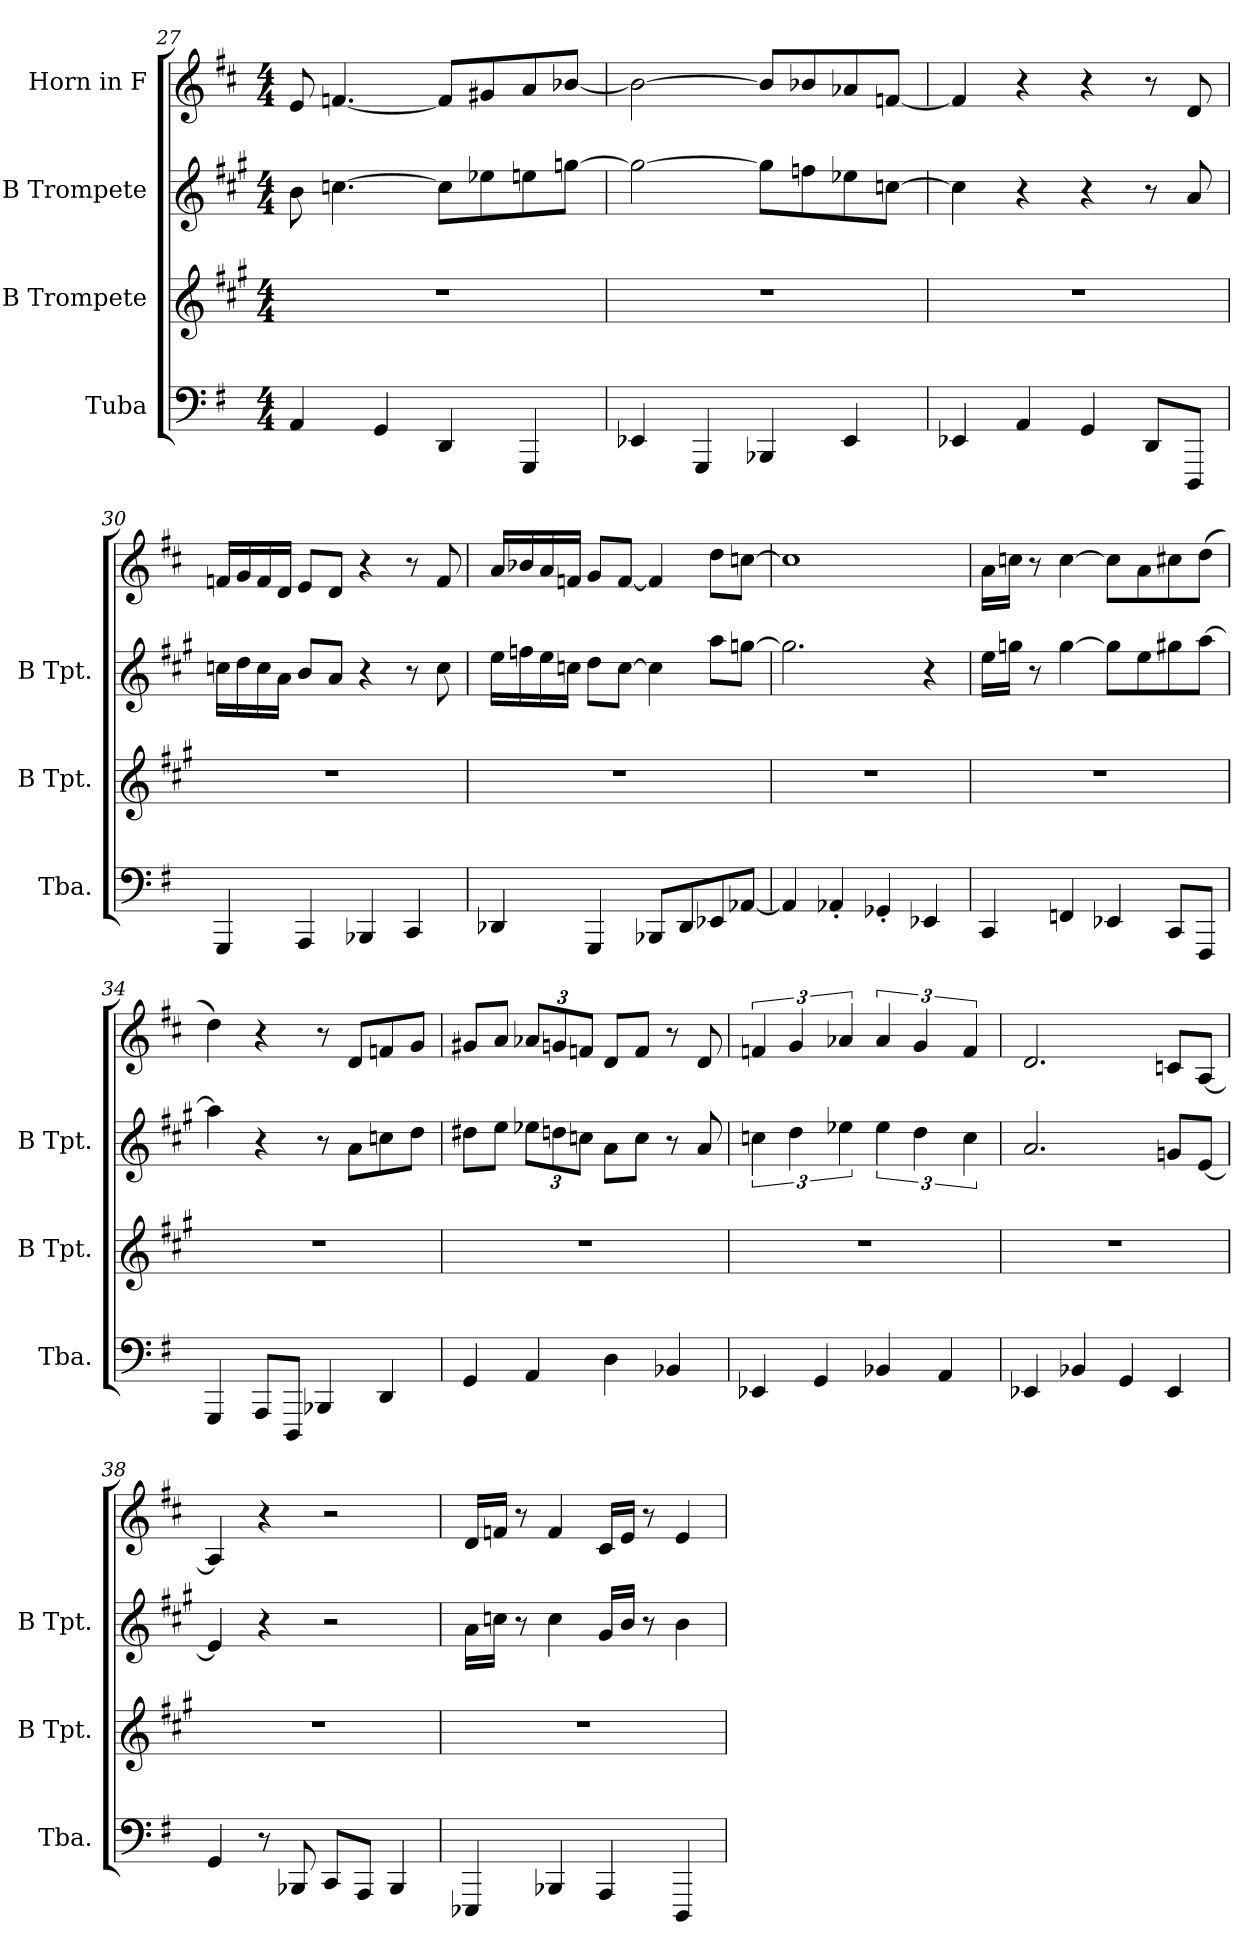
**kern	**kern	**kern	**kern
*part4	*part3	*part2	*part1
*staff4	*staff3	*staff2	*staff1
*I"Tuba	*I"B Trompete	*I"B Trompete	*I"Horn in F
*I'Tba.	*I'B Tpt.	*I'B Tpt.	*
*clefF4	*clefG2	*clefG2	*clefG2
*	*ITrd1c2	*ITrd1c2	*ITrd4c7
*k[f#]	*k[f#]	*k[f#]	*k[f#]
*M4/4	*M4/4	*M4/4	*M4/4
=27	=27	=27	=27
4AA/	1r	8a\	8A/
.	.	[4.b-X\	[4.B-X/
4GG/	.	.	.
4DD/	.	8b-\L]	8B-/L]
.	.	8dd-X\	8c#X/
4GGG/	.	8ddn\	8d/
.	.	[8ffn\J	[8e-X/J
!!LO:PB:g=z
=28	=28	=28	=28
4EE-X/	1r	2ff\_	2e-\_
4GGG/	.	.	.
4BBB-X/	.	8ff\L]	8e-/L]
.	.	8ee-X\	8e-X/
4EE-/	.	8dd-X\	8d-X/
.	.	[8b-X\J	[8B-X/J
=29	=29	=29	=29
4EE-X/	1r	4b-\]	4B-/]
4AA/	.	4r	4r
4GG/	.	4r	4r
8DD/L	.	8r	8r
8DDD/J	.	8g/	8G/
=30	=30	=30	=30
4GGG/	1r	16b-X\LL	16B-X/LL
.	.	16cc\	16c/
.	.	16b-\	16B-/
.	.	16g\JJ	16G/JJ
4AAA/	.	8a/L	8A/L
.	.	8g/J	8G/J
4BBB-X/	.	4r	4r
4CC/	.	8r	8r
.	.	8b-\	8B-/
=31	=31	=31	=31
4DD-X/	1r	16dd\LL	16d/LL
.	.	16ee-X\	16e-X/
.	.	16dd\	16d/
.	.	16b-X\JJ	16B-X/JJ
4GGG/	.	8cc\L	8c/L
.	.	[8b-\J	[8B-/J
8BBB-X/L	.	4b-\]	4B-/]
8DD-/	.	.	.
8EE-X/	.	8gg\L	8g\L
[8AA-X/J	.	[8ffn\J	[8fn\J
!!LO:LB:g=z
=32	=32	=32	=32
4AA-/]	1r	2.ff\]	1f]
4AA-X'/	.	.	.
4GG-X'/	.	.	.
4EE-X/	.	4r	.
=33	=33	=33	=33
4CC/	1r	16dd\LL	16d\LL
.	.	16ffn\JJ	16fn\JJ
.	.	8r	8r
4FFn/	.	[4ff\	[4f\
4EE-X/	.	8ff\L]	8f\L]
.	.	8dd\	8d\
8CC/L	.	8ff#X\	8f#X\
8FFF#/J	.	[8gg\J	(8g\J
=34	=34	=34	=34
4GGG/	1r	4gg\]	4g\)
8AAA/L	.	4r	4r
8DDD/J	.	.	.
4BBB-X/	.	8r	8r
.	.	8g\L	8G/L
4DD/	.	8b-X\	8B-X/
.	.	8cc\J	8c/J
=35	=35	=35	=35
4GG/	1r	8cc#X\L	8c#X/L
.	.	8dd\J	8d/J
*	*	*Xbrackettup	*Xbrackettup
4AA/	.	12dd-X\L	12d-X/L
.	.	12ccn\	12cn/
.	.	12b-X\J	12B-X/J
4D\	.	8g\L	8G/L
.	.	8b-\J	8B-/J
4BB-X/	.	8r	8r
.	.	8g/	8G/
!!LO:LB:g=z
=36	=36	=36	=36
*	*	*brackettup	*brackettup
4EE-X/	1r	6b-X\	6B-X/
.	.	6cc\	6c/
4GG/	.	.	.
.	.	6dd-X\	6d-X/
4BB-X/	.	6dd-\	6d-/
.	.	6cc\	6c/
4AA/	.	.	.
.	.	6b-\	6B-/
=37	=37	=37	=37
4EE-X/	1r	2.g/	2.G/
4BB-X/	.	.	.
4GG/	.	.	.
4EE-/	.	8fn/L	8Fn/L
.	.	[8d/J	[8D/J
=38	=38	=38	=38
4GG/	1r	4d/]	4D/]
8r	.	4r	4r
8BBB-X/	.	.	.
8CC/L	.	2r	2r
8AAA/J	.	.	.
4BBB-/	.	.	.
=39	=39	=39	=39
4EEE-X/	1r	16g\LL	16G/LL
.	.	16b-X\JJ	16B-X/JJ
.	.	8r	8r
4BBB-X/	.	4b-\	4B-/
4AAA/	.	16f#/LL	16F#/LL
.	.	16a/JJ	16A/JJ
.	.	8r	8r
4DDD/	.	4a\	4A/
=	=	=	=
*-	*-	*-	*-
